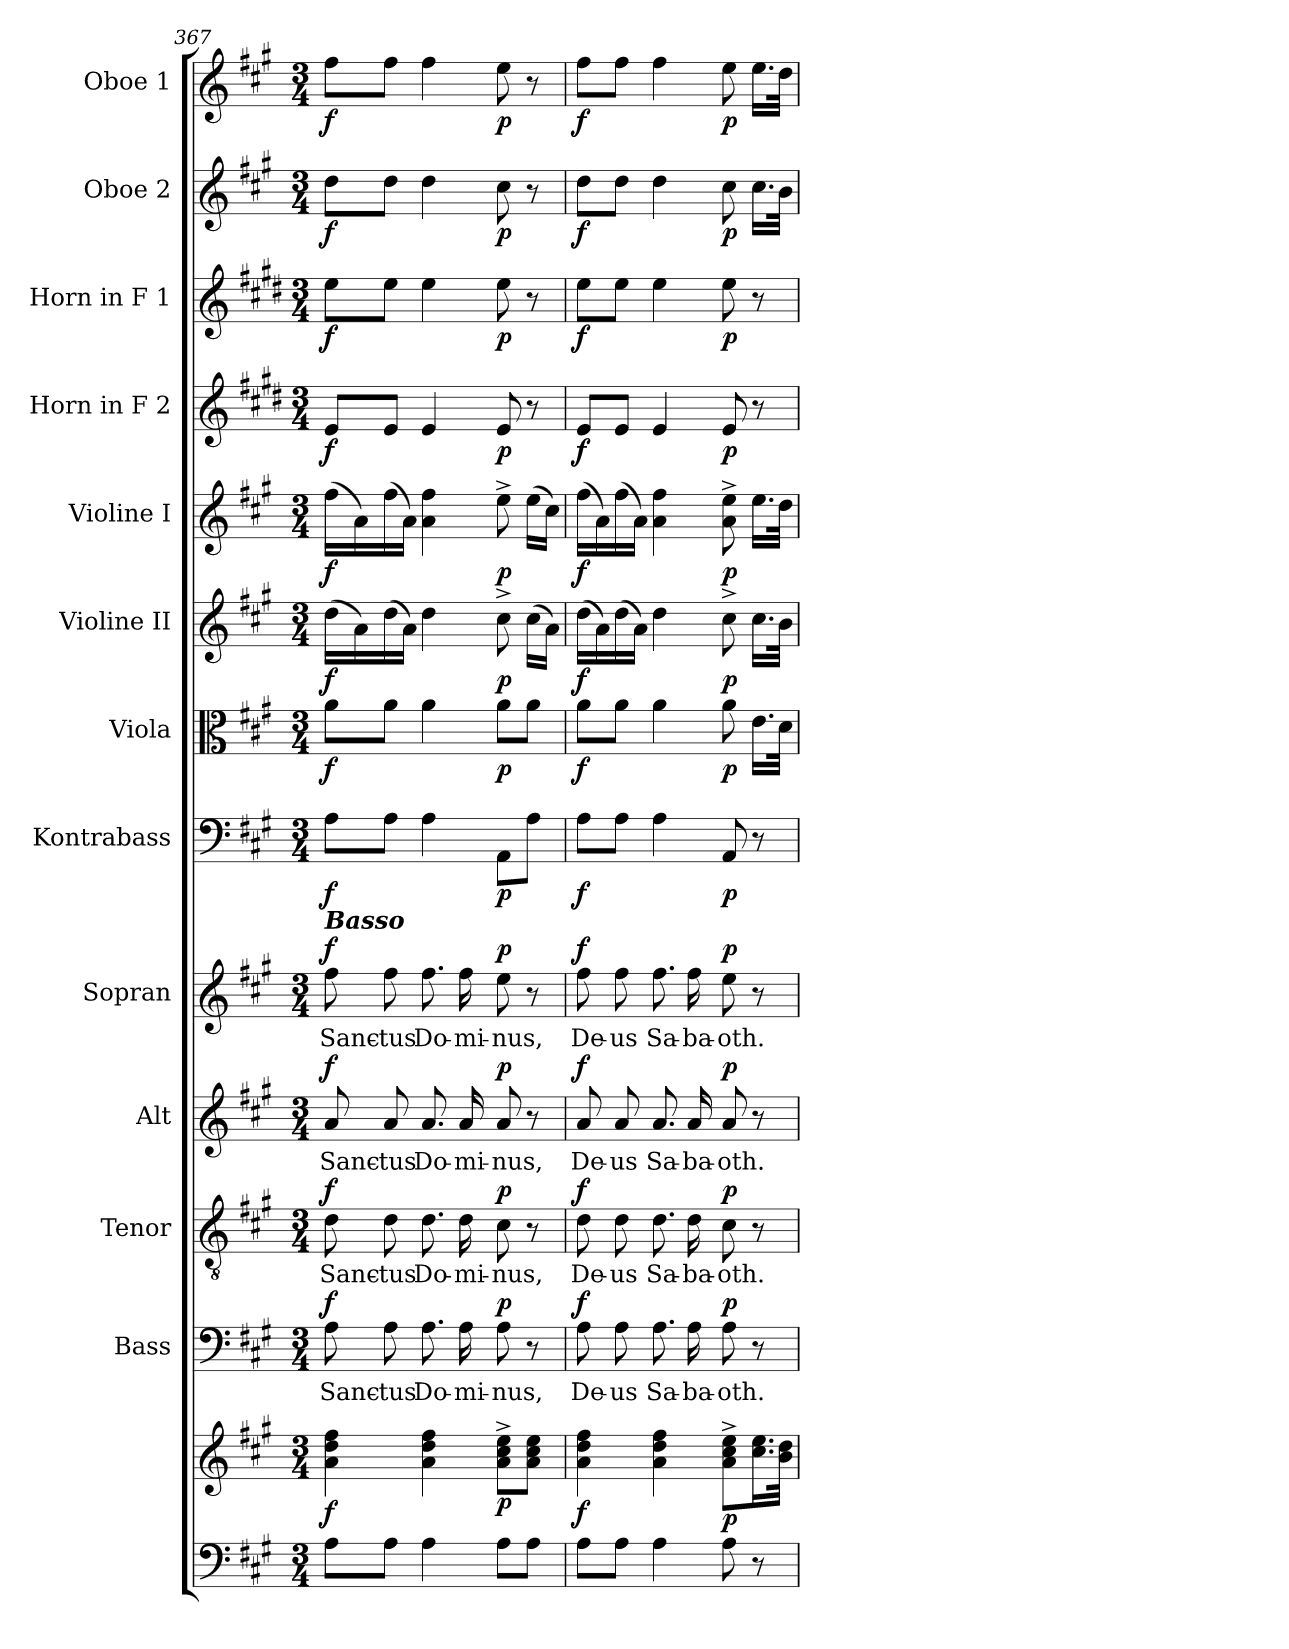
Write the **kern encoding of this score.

**kern	**kern	**dynam	**kern	**text	**dynam	**kern	**text	**dynam	**kern	**text	**dynam	**kern	**text	**dynam	**kern	**dynam	**kern	**dynam	**kern	**dynam	**kern	**dynam	**kern	**dynam	**kern	**dynam	**kern	**dynam	**kern	**dynam
*part13	*part13	*part13	*part12	*part12	*part12	*part11	*part11	*part11	*part10	*part10	*part10	*part9	*part9	*part9	*part8	*part8	*part7	*part7	*part6	*part6	*part5	*part5	*part4	*part4	*part3	*part3	*part2	*part2	*part1	*part1
*staff14	*staff13	*staff13/14	*staff12	*staff12	*staff12	*staff11	*staff11	*staff11	*staff10	*staff10	*staff10	*staff9	*staff9	*staff9	*staff8	*staff8	*staff7	*staff7	*staff6	*staff6	*staff5	*staff5	*staff4	*staff4	*staff3	*staff3	*staff2	*staff2	*staff1	*staff1
*	*	*	*I"Bass	*	*	*I"Tenor	*	*	*I"Alt	*	*	*I"Sopran	*	*	*I"Kontrabass	*	*I"Viola	*	*I"Violine II	*	*I"Violine I	*	*I"Horn in F 2	*	*I"Horn in F 1	*	*I"Oboe 2	*	*I"Oboe 1	*
*	*	*	*I'B.	*	*	*I'T.	*	*	*I'A.	*	*	*I'S.	*	*	*I'Kb.	*	*I'Vla.	*	*I'Vl. II	*	*I'Vl. I	*	*	*	*	*	*I'Ob.. 2	*	*I'Ob. 1	*
*clefF4	*clefG2	*	*clefF4	*	*	*clefGv2	*	*	*clefG2	*	*	*clefG2	*	*	*clefF4	*	*clefC3	*	*clefG2	*	*clefG2	*	*clefG2	*	*clefG2	*	*clefG2	*	*clefG2	*
*	*	*	*	*	*	*	*	*	*	*	*	*	*	*	*ITrd7c12	*	*	*	*	*	*	*	*ITrd4c7	*	*ITrd4c7	*	*	*	*	*
*k[f#c#g#]	*k[f#c#g#]	*	*k[f#c#g#]	*	*	*k[f#c#g#]	*	*	*k[f#c#g#]	*	*	*k[f#c#g#]	*	*	*k[f#c#g#]	*	*k[f#c#g#]	*	*k[f#c#g#]	*	*k[f#c#g#]	*	*k[f#c#g#]	*	*k[f#c#g#]	*	*k[f#c#g#]	*	*k[f#c#g#]	*
*A:	*A:	*	*A:	*	*	*A:	*	*	*A:	*	*	*A:	*	*	*A:	*	*A:	*	*A:	*	*A:	*	*A:	*	*A:	*	*A:	*	*A:	*
*M3/4	*M3/4	*	*M3/4	*	*	*M3/4	*	*	*M3/4	*	*	*M3/4	*	*	*M3/4	*	*M3/4	*	*M3/4	*	*M3/4	*	*M3/4	*	*M3/4	*	*M3/4	*	*M3/4	*
=367	=367	=367	=367	=367	=367	=367	=367	=367	=367	=367	=367	=367	=367	=367	=367	=367	=367	=367	=367	=367	=367	=367	=367	=367	=367	=367	=367	=367	=367	=367
!	!	!	!	!	!	!	!	!	!	!	!	!	!	!	!LO:TX:b:Bi:t=Basso	!	!	!	!	!	!	!	!	!	!	!	!	!	!	!
!	!	!LO:DY:b	!	!LO:LY:b	!LO:DY:a	!	!LO:LY:b	!LO:DY:a	!	!LO:LY:b	!LO:DY:a	!	!LO:LY:b	!LO:DY:a	!	!LO:DY:b	!	!LO:DY:b	!	!LO:DY:b	!	!LO:DY:b	!	!LO:DY:b	!	!LO:DY:b	!	!LO:DY:b	!	!LO:DY:b
8A\L	4a\ 4dd\ 4ff#\	f	8A\	Sanc-	f	8d\	Sanc-	f	8a/	Sanc-	f	8ff#\	Sanc-	f	8AA\L	f	8a\L	f	(>16dd\LL	f	(>16ff#\LL	f	8A/L	f	8a\L	f	8dd\L	f	8ff#\L	f
.	.	.	.	.	.	.	.	.	.	.	.	.	.	.	.	.	.	.	16a\)	.	16a\)	.	.	.	.	.	.	.	.	.
!	!	!	!	!LO:LY:b	!	!	!LO:LY:b	!	!	!LO:LY:b	!	!	!LO:LY:b	!	!	!	!	!	!	!	!	!	!	!	!	!	!	!	!	!
8A\J	.	.	8A\	-tus	.	8d\	-tus	.	8a/	-tus	.	8ff#\	-tus	.	8AA\J	.	8a\J	.	(>16dd\	.	(>16ff#\	.	8A/J	.	8a\J	.	8dd\J	.	8ff#\J	.
.	.	.	.	.	.	.	.	.	.	.	.	.	.	.	.	.	.	.	16a\JJ)	.	16a\JJ)	.	.	.	.	.	.	.	.	.
!	!	!	!	!LO:LY:b	!	!	!LO:LY:b	!	!	!LO:LY:b	!	!	!LO:LY:b	!	!	!	!	!	!	!	!	!	!	!	!	!	!	!	!	!
4A\	4a\ 4dd\ 4ff#\	.	8.A\	Do-	.	8.d\	Do-	.	8.a/	Do-	.	8.ff#\	Do-	.	4AA\	.	4a\	.	4dd\	.	4a\ 4ff#\	.	4A/	.	4a\	.	4dd\	.	4ff#\	.
!	!	!	!	!LO:LY:b	!	!	!LO:LY:b	!	!	!LO:LY:b	!	!	!LO:LY:b	!	!	!	!	!	!	!	!	!	!	!	!	!	!	!	!	!
.	.	.	16A\	-mi-	.	16d\	-mi-	.	16a/	-mi-	.	16ff#\	-mi-	.	.	.	.	.	.	.	.	.	.	.	.	.	.	.	.	.
!	!	!LO:DY:b	!	!LO:LY:b	!LO:DY:a	!	!LO:LY:b	!LO:DY:a	!	!LO:LY:b	!LO:DY:a	!	!LO:LY:b	!LO:DY:a	!	!LO:DY:b	!	!LO:DY:b	!	!LO:DY:b	!	!LO:DY:b	!	!LO:DY:b	!	!LO:DY:b	!	!LO:DY:b	!	!LO:DY:b
8A\L	8a\^> 8cc#\^> 8ee\^>L	p	8A\	-nus,	p	8c#\	-nus,	p	8a/	-nus,	p	8ee\	-nus,	p	8AAA\L	p	8a\L	p	8cc#^>\	p	8ee^>\	p	8A/	p	8a\	p	8cc#\	p	8ee\	p
8A\J	8a\ 8cc#\ 8ee\J	.	8r	.	.	8r	.	.	8r	.	.	8r	.	.	8AA\J	.	8a\J	.	(>16cc#\LL	.	(>16ee\LL	.	8r	.	8r	.	8r	.	8r	.
.	.	.	.	.	.	.	.	.	.	.	.	.	.	.	.	.	.	.	16a\JJ)	.	16cc#\JJ)	.	.	.	.	.	.	.	.	.
=368	=368	=368	=368	=368	=368	=368	=368	=368	=368	=368	=368	=368	=368	=368	=368	=368	=368	=368	=368	=368	=368	=368	=368	=368	=368	=368	=368	=368	=368	=368
!	!	!LO:DY:b	!	!LO:LY:b	!LO:DY:a	!	!LO:LY:b	!LO:DY:a	!	!LO:LY:b	!LO:DY:a	!	!LO:LY:b	!LO:DY:a	!	!LO:DY:b	!	!LO:DY:b	!	!LO:DY:b	!	!LO:DY:b	!	!LO:DY:b	!	!LO:DY:b	!	!LO:DY:b	!	!LO:DY:b
8A\L	4a\ 4dd\ 4ff#\	f	8A\	De-	f	8d\	De-	f	8a/	De-	f	8ff#\	De-	f	8AA\L	f	8a\L	f	(>16dd\LL	f	(>16ff#\LL	f	8A/L	f	8a\L	f	8dd\L	f	8ff#\L	f
.	.	.	.	.	.	.	.	.	.	.	.	.	.	.	.	.	.	.	16a\)	.	16a\)	.	.	.	.	.	.	.	.	.
!	!	!	!	!LO:LY:b	!	!	!LO:LY:b	!	!	!LO:LY:b	!	!	!LO:LY:b	!	!	!	!	!	!	!	!	!	!	!	!	!	!	!	!	!
8A\J	.	.	8A\	-us	.	8d\	-us	.	8a/	-us	.	8ff#\	-us	.	8AA\J	.	8a\J	.	(>16dd\	.	(>16ff#\	.	8A/J	.	8a\J	.	8dd\J	.	8ff#\J	.
.	.	.	.	.	.	.	.	.	.	.	.	.	.	.	.	.	.	.	16a\JJ)	.	16a\JJ)	.	.	.	.	.	.	.	.	.
!	!	!	!	!LO:LY:b	!	!	!LO:LY:b	!	!	!LO:LY:b	!	!	!LO:LY:b	!	!	!	!	!	!	!	!	!	!	!	!	!	!	!	!	!
4A\	4a\ 4dd\ 4ff#\	.	8.A\	Sa-	.	8.d\	Sa-	.	8.a/	Sa-	.	8.ff#\	Sa-	.	4AA\	.	4a\	.	4dd\	.	4a\ 4ff#\	.	4A/	.	4a\	.	4dd\	.	4ff#\	.
!	!	!	!	!LO:LY:b	!	!	!LO:LY:b	!	!	!LO:LY:b	!	!	!LO:LY:b	!	!	!	!	!	!	!	!	!	!	!	!	!	!	!	!	!
.	.	.	16A\	-ba-	.	16d\	-ba-	.	16a/	-ba-	.	16ff#\	-ba-	.	.	.	.	.	.	.	.	.	.	.	.	.	.	.	.	.
!	!	!LO:DY:b	!	!LO:LY:b	!LO:DY:a	!	!LO:LY:b	!LO:DY:a	!	!LO:LY:b	!LO:DY:a	!	!LO:LY:b	!LO:DY:a	!	!LO:DY:b	!	!LO:DY:b	!	!LO:DY:b	!	!LO:DY:b	!	!LO:DY:b	!	!LO:DY:b	!	!LO:DY:b	!	!LO:DY:b
8A\	8a\^> 8cc#\^> 8ee\^>L	p	8A\	-oth.	p	8c#\	-oth.	p	8a/	-oth.	p	8ee\	-oth.	p	8AAA/	p	8a\	p	8cc#^>\	p	8a\^> 8ee\^>	p	8A/	p	8a\	p	8cc#\	p	8ee\	p
8r	16.cc#\ 16.ee\L	.	8r	.	.	8r	.	.	8r	.	.	8r	.	.	8r	.	16.e\LL	.	16.cc#\LL	.	16.ee\LL	.	8r	.	8r	.	16.cc#\LL	.	16.ee\LL	.
.	32b\ 32dd\JJk	.	.	.	.	.	.	.	.	.	.	.	.	.	.	.	32d\JJk	.	32b\JJk	.	32dd\JJk	.	.	.	.	.	32b\JJk	.	32dd\JJk	.
=	=	=	=	=	=	=	=	=	=	=	=	=	=	=	=	=	=	=	=	=	=	=	=	=	=	=	=	=	=	=
*-	*-	*-	*-	*-	*-	*-	*-	*-	*-	*-	*-	*-	*-	*-	*-	*-	*-	*-	*-	*-	*-	*-	*-	*-	*-	*-	*-	*-	*-	*-
